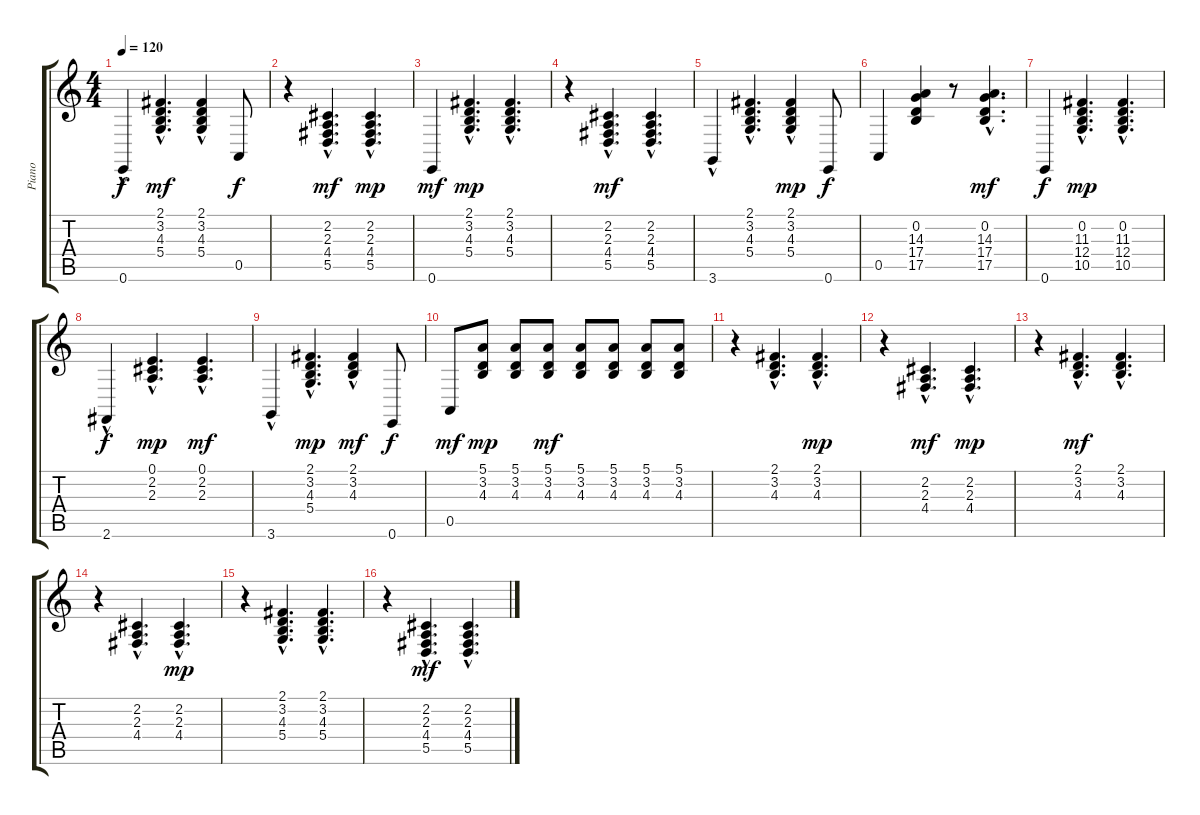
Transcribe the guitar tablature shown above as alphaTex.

\track ("Piano" "Piano") {instrument acousticgrandpiano}
\staff {score tabs}
\tuning (E4 B3 G3 D3 A2 E2) {hide}
\ts (4 4)
\tempo 120
\clef g2
\ks c
0.6{hac}.4{dy f} (2.1{hac} 3.2{hac} 4.3{hac} 5.4{hac}).4{d dy mf} (2.1{hac} 3.2{hac} 4.3{hac} 5.4{hac}).4 0.5.8{dy f} |
r.4 (2.2{hac} 2.3 4.4{hac} 5.5{hac}).4{d dy mf} (2.2{hac} 2.3{hac} 4.4{hac} 5.5{hac}).4{d dy mp} |
0.6.4{dy mf} (2.1{hac} 3.2{hac} 4.3{hac} 5.4{hac}).4{d dy mp} (2.1{hac} 3.2{hac} 4.3{hac} 5.4{hac}).4{d} |
r.4 (2.2{hac} 2.3 4.4{hac} 5.5{hac}).4{d dy mf} (2.2{hac} 2.3{hac} 4.4{hac} 5.5{hac}).4{d} |
3.6{hac}.4 (2.1{hac} 3.2{hac} 4.3{hac} 5.4{hac}).4{d} (2.1{hac} 3.2{hac} 4.3{hac} 5.4{hac}).4{dy mp} 0.6.8{dy f} |
0.5.4 (0.2 14.3 17.4 17.5).4 r.8 (0.2{hac} 14.3{hac} 17.4{hac} 17.5{hac}).4{d dy mf} |
0.6.4{dy f} (0.2{hac} 11.3{hac} 12.4{hac} 10.5{hac}).4{d dy mp} (0.2{hac} 11.3{hac} 12.4{hac} 10.5{hac}).4{d} |
2.6{hac}.4{dy f} (0.1{hac} 2.2{hac} 2.3).4{d dy mp} (0.1{hac} 2.2{hac} 2.3{hac}).4{d dy mf} |
3.6{hac}.4 (2.1{hac} 3.2{hac} 4.3{hac} 5.4{hac}).4{d dy mp} (2.1{hac} 3.2{hac} 4.3{hac}).4{dy mf} 0.6.8{dy f} |
0.5.8{dy mf} (5.1 3.2 4.3).8{dy mp} (5.1 3.2 4.3).8 (5.1 3.2 4.3).8{dy mf} (5.1 3.2 4.3).8 (5.1 3.2 4.3).8 (5.1 3.2 4.3).8 (5.1 3.2 4.3).8 |
r.4 (2.1{hac} 3.2{hac} 4.3{hac}).4{d} (2.1{hac} 3.2{hac} 4.3{hac}).4{d dy mp} |
r.4 (2.2{hac} 2.3 4.4{hac}).4{d dy mf} (2.2{hac} 2.3{hac} 4.4{hac}).4{d dy mp} |
r.4 (2.1{hac} 3.2{hac} 4.3{hac}).4{d dy mf} (2.1{hac} 3.2{hac} 4.3{hac}).4{d} |
r.4 (2.2{hac} 2.3 4.4{hac}).4{d} (2.2{hac} 2.3{hac} 4.4{hac}).4{d dy mp} |
r.4 (2.1{hac} 3.2{hac} 4.3{hac} 5.4{hac}).4{d} (2.1{hac} 3.2{hac} 4.3{hac} 5.4{hac}).4{d} |
r.4 (2.2{hac} 2.3 4.4{hac} 5.5{hac}).4{d dy mf} (2.2{hac} 2.3{hac} 4.4{hac} 5.5{hac}).4{d}
